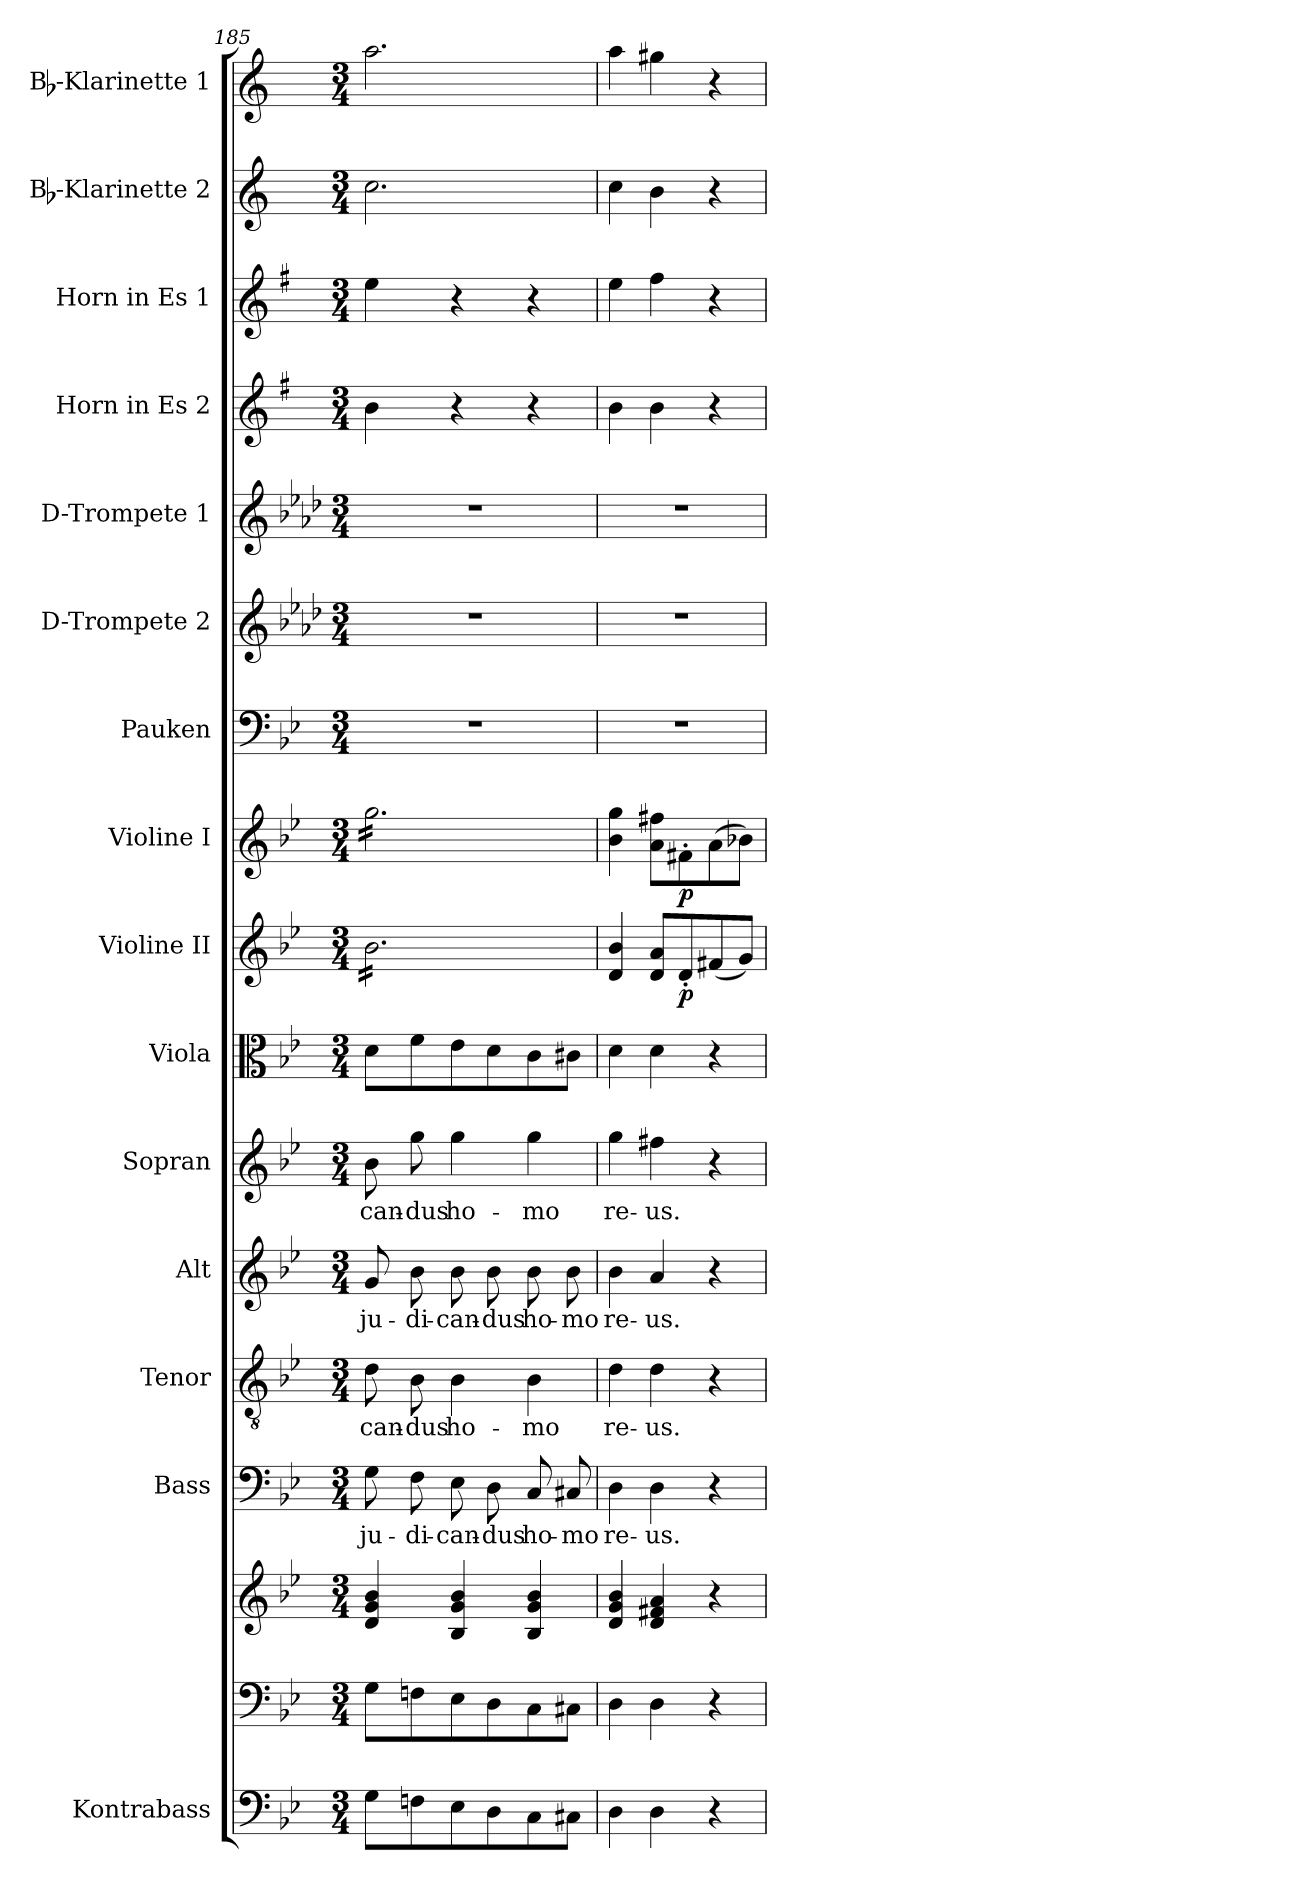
**kern	**kern	**kern	**kern	**text	**kern	**text	**kern	**text	**kern	**text	**kern	**kern	**dynam	**kern	**dynam	**kern	**kern	**kern	**kern	**kern	**kern	**kern
*part16	*part15	*part15	*part14	*part14	*part13	*part13	*part12	*part12	*part11	*part11	*part10	*part9	*part9	*part8	*part8	*part7	*part6	*part5	*part4	*part3	*part2	*part1
*staff17	*staff16	*staff15	*staff14	*staff14	*staff13	*staff13	*staff12	*staff12	*staff11	*staff11	*staff10	*staff9	*staff9	*staff8	*staff8	*staff7	*staff6	*staff5	*staff4	*staff3	*staff2	*staff1
*I"Kontrabass	*	*	*I"Bass	*	*I"Tenor	*	*I"Alt	*	*I"Sopran	*	*I"Viola	*I"Violine II	*	*I"Violine I	*	*I"Pauken	*I"D-Trompete 2	*I"D-Trompete 1	*I"Horn in Es 2	*I"Horn in Es 1	*I"Bb-Klarinette 2	*I"Bb-Klarinette 1
*I'Kb.	*	*	*I'B.	*	*I'T.	*	*I'A.	*	*I'S.	*	*I'Vla.	*I'Vl. II	*	*I'Vl. I	*	*I'Pk.	*I'D Trp. 2	*I'D Trp. 1	*	*	*I'Bb Kl. 2	*I'Bb Kl. 1
*clefF4	*clefF4	*clefG2	*clefF4	*	*clefGv2	*	*clefG2	*	*clefG2	*	*clefC3	*clefG2	*	*clefG2	*	*clefF4	*clefG2	*clefG2	*clefG2	*clefG2	*clefG2	*clefG2
*ITrd7c12	*	*	*	*	*	*	*	*	*	*	*	*	*	*	*	*	*ITrd-1c-2	*ITrd-1c-2	*ITrd5c9	*ITrd5c9	*ITrd1c2	*ITrd1c2
*k[b-e-]	*k[b-e-]	*k[b-e-]	*k[b-e-]	*	*k[b-e-]	*	*k[b-e-]	*	*k[b-e-]	*	*k[b-e-]	*k[b-e-]	*	*k[b-e-]	*	*k[b-e-]	*k[b-e-]	*k[b-e-]	*k[b-e-]	*k[b-e-]	*k[b-e-]	*k[b-e-]
*B-:	*B-:	*B-:	*B-:	*	*B-:	*	*B-:	*	*B-:	*	*B-:	*B-:	*	*B-:	*	*B-:	*B-:	*B-:	*B-:	*B-:	*B-:	*B-:
*M3/4	*M3/4	*M3/4	*M3/4	*	*M3/4	*	*M3/4	*	*M3/4	*	*M3/4	*M3/4	*	*M3/4	*	*M3/4	*M3/4	*M3/4	*M3/4	*M3/4	*M3/4	*M3/4
=185	=185	=185	=185	=185	=185	=185	=185	=185	=185	=185	=185	=185	=185	=185	=185	=185	=185	=185	=185	=185	=185	=185
!	!	!	!	!LO:LY:b	!	!LO:LY:b	!	!LO:LY:b	!	!LO:LY:b	!	!	!	!	!	!	!	!	!	!	!	!
*	*	*	*	*	*	*	*	*	*	*	*	*tremolo	*	*	*	*	*	*	*	*	*	*
*	*	*	*	*	*	*	*	*	*	*	*	*	*	*tremolo	*	*	*	*	*	*	*	*
8GG\L	8G\L	4d/ 4g/ 4b-/	8G\	ju-	8d\	-can-	8g/	ju-	8b-\	-can-	8d\L	16b-\LL	.	16gg\LL	.	2.r	2.r	2.r	4d\	4g\	2.b-\	2.gg\
.	.	.	.	.	.	.	.	.	.	.	.	16b-\	.	16gg\	.	.	.	.	.	.	.	.
!	!	!	!	!LO:LY:b	!	!LO:LY:b	!	!LO:LY:b	!	!LO:LY:b	!	!	!	!	!	!	!	!	!	!	!	!
8FFn\	8Fn\	.	8F\	-di-	8B-\	-dus	8b-\	-di-	8gg\	-dus	8f\	16b-\	.	16gg\	.	.	.	.	.	.	.	.
.	.	.	.	.	.	.	.	.	.	.	.	16b-\	.	16gg\	.	.	.	.	.	.	.	.
!	!	!	!	!LO:LY:b	!	!LO:LY:b	!	!LO:LY:b	!	!LO:LY:b	!	!	!	!	!	!	!	!	!	!	!	!
8EE-\	8E-\	4B-/ 4g/ 4b-/	8E-\	-can-	4B-\	ho-	8b-\	-can-	4gg\	ho-	8e-\	16b-\	.	16gg\	.	.	.	.	4r	4r	.	.
.	.	.	.	.	.	.	.	.	.	.	.	16b-\	.	16gg\	.	.	.	.	.	.	.	.
!	!	!	!	!LO:LY:b	!	!	!	!LO:LY:b	!	!	!	!	!	!	!	!	!	!	!	!	!	!
8DD\	8D\	.	8D\	-dus	.	.	8b-\	-dus	.	.	8d\	16b-\	.	16gg\	.	.	.	.	.	.	.	.
.	.	.	.	.	.	.	.	.	.	.	.	16b-\	.	16gg\	.	.	.	.	.	.	.	.
!	!	!	!	!LO:LY:b	!	!LO:LY:b	!	!LO:LY:b	!	!LO:LY:b	!	!	!	!	!	!	!	!	!	!	!	!
8CC\	8C\	4B-/ 4g/ 4b-/	8C/	ho-	4B-\	-mo	8b-\	ho-	4gg\	-mo	8c\	16b-\	.	16gg\	.	.	.	.	4r	4r	.	.
.	.	.	.	.	.	.	.	.	.	.	.	16b-\	.	16gg\	.	.	.	.	.	.	.	.
!	!	!	!	!LO:LY:b	!	!	!	!LO:LY:b	!	!	!	!	!	!	!	!	!	!	!	!	!	!
8CC#X\J	8C#X\J	.	8C#X/	-mo	.	.	8b-\	-mo	.	.	8c#X\J	16b-\	.	16gg\	.	.	.	.	.	.	.	.
.	.	.	.	.	.	.	.	.	.	.	.	16b-\JJ	.	16gg\JJ	.	.	.	.	.	.	.	.
*	*	*	*	*	*	*	*	*	*	*	*	*	*	*Xtremolo	*	*	*	*	*	*	*	*
*	*	*	*	*	*	*	*	*	*	*	*	*Xtremolo	*	*	*	*	*	*	*	*	*	*
=186	=186	=186	=186	=186	=186	=186	=186	=186	=186	=186	=186	=186	=186	=186	=186	=186	=186	=186	=186	=186	=186	=186
!	!	!	!	!LO:LY:b	!	!LO:LY:b	!	!LO:LY:b	!	!LO:LY:b	!	!	!	!	!	!	!	!	!	!	!	!
4DD\	4D\	4d/ 4g/ 4b-/	4D\	re-	4d\	re-	4b-\	re-	4gg\	re-	4d\	4d/ 4b-/	.	4b-\ 4gg\	.	2.r	2.r	2.r	4d\	4g\	4b-\	4gg\
!	!	!	!	!LO:LY:b	!	!LO:LY:b	!	!LO:LY:b	!	!LO:LY:b	!	!	!	!	!	!	!	!	!	!	!	!
4DD\	4D\	4d/ 4f#X/ 4a/	4D\	-us.	4d\	-us.	4a/	-us.	4ff#X\	-us.	4d\	8d/ 8a/L	.	8a\ 8ff#X\L	.	.	.	.	4d\	4a\	4a\	4ff#X\
!	!	!	!	!	!	!	!	!	!	!	!	!	!LO:DY:b	!	!LO:DY:b	!	!	!	!	!	!	!
.	.	.	.	.	.	.	.	.	.	.	.	8d'</	p	8f#X'>\	p	.	.	.	.	.	.	.
4r	4r	4r	4r	.	4r	.	4r	.	4r	.	4r	(<8f#X/	.	(>8a\	.	.	.	.	4r	4r	4r	4r
.	.	.	.	.	.	.	.	.	.	.	.	8g/J)	.	8b-X\J)	.	.	.	.	.	.	.	.
=	=	=	=	=	=	=	=	=	=	=	=	=	=	=	=	=	=	=	=	=	=	=
*-	*-	*-	*-	*-	*-	*-	*-	*-	*-	*-	*-	*-	*-	*-	*-	*-	*-	*-	*-	*-	*-	*-
